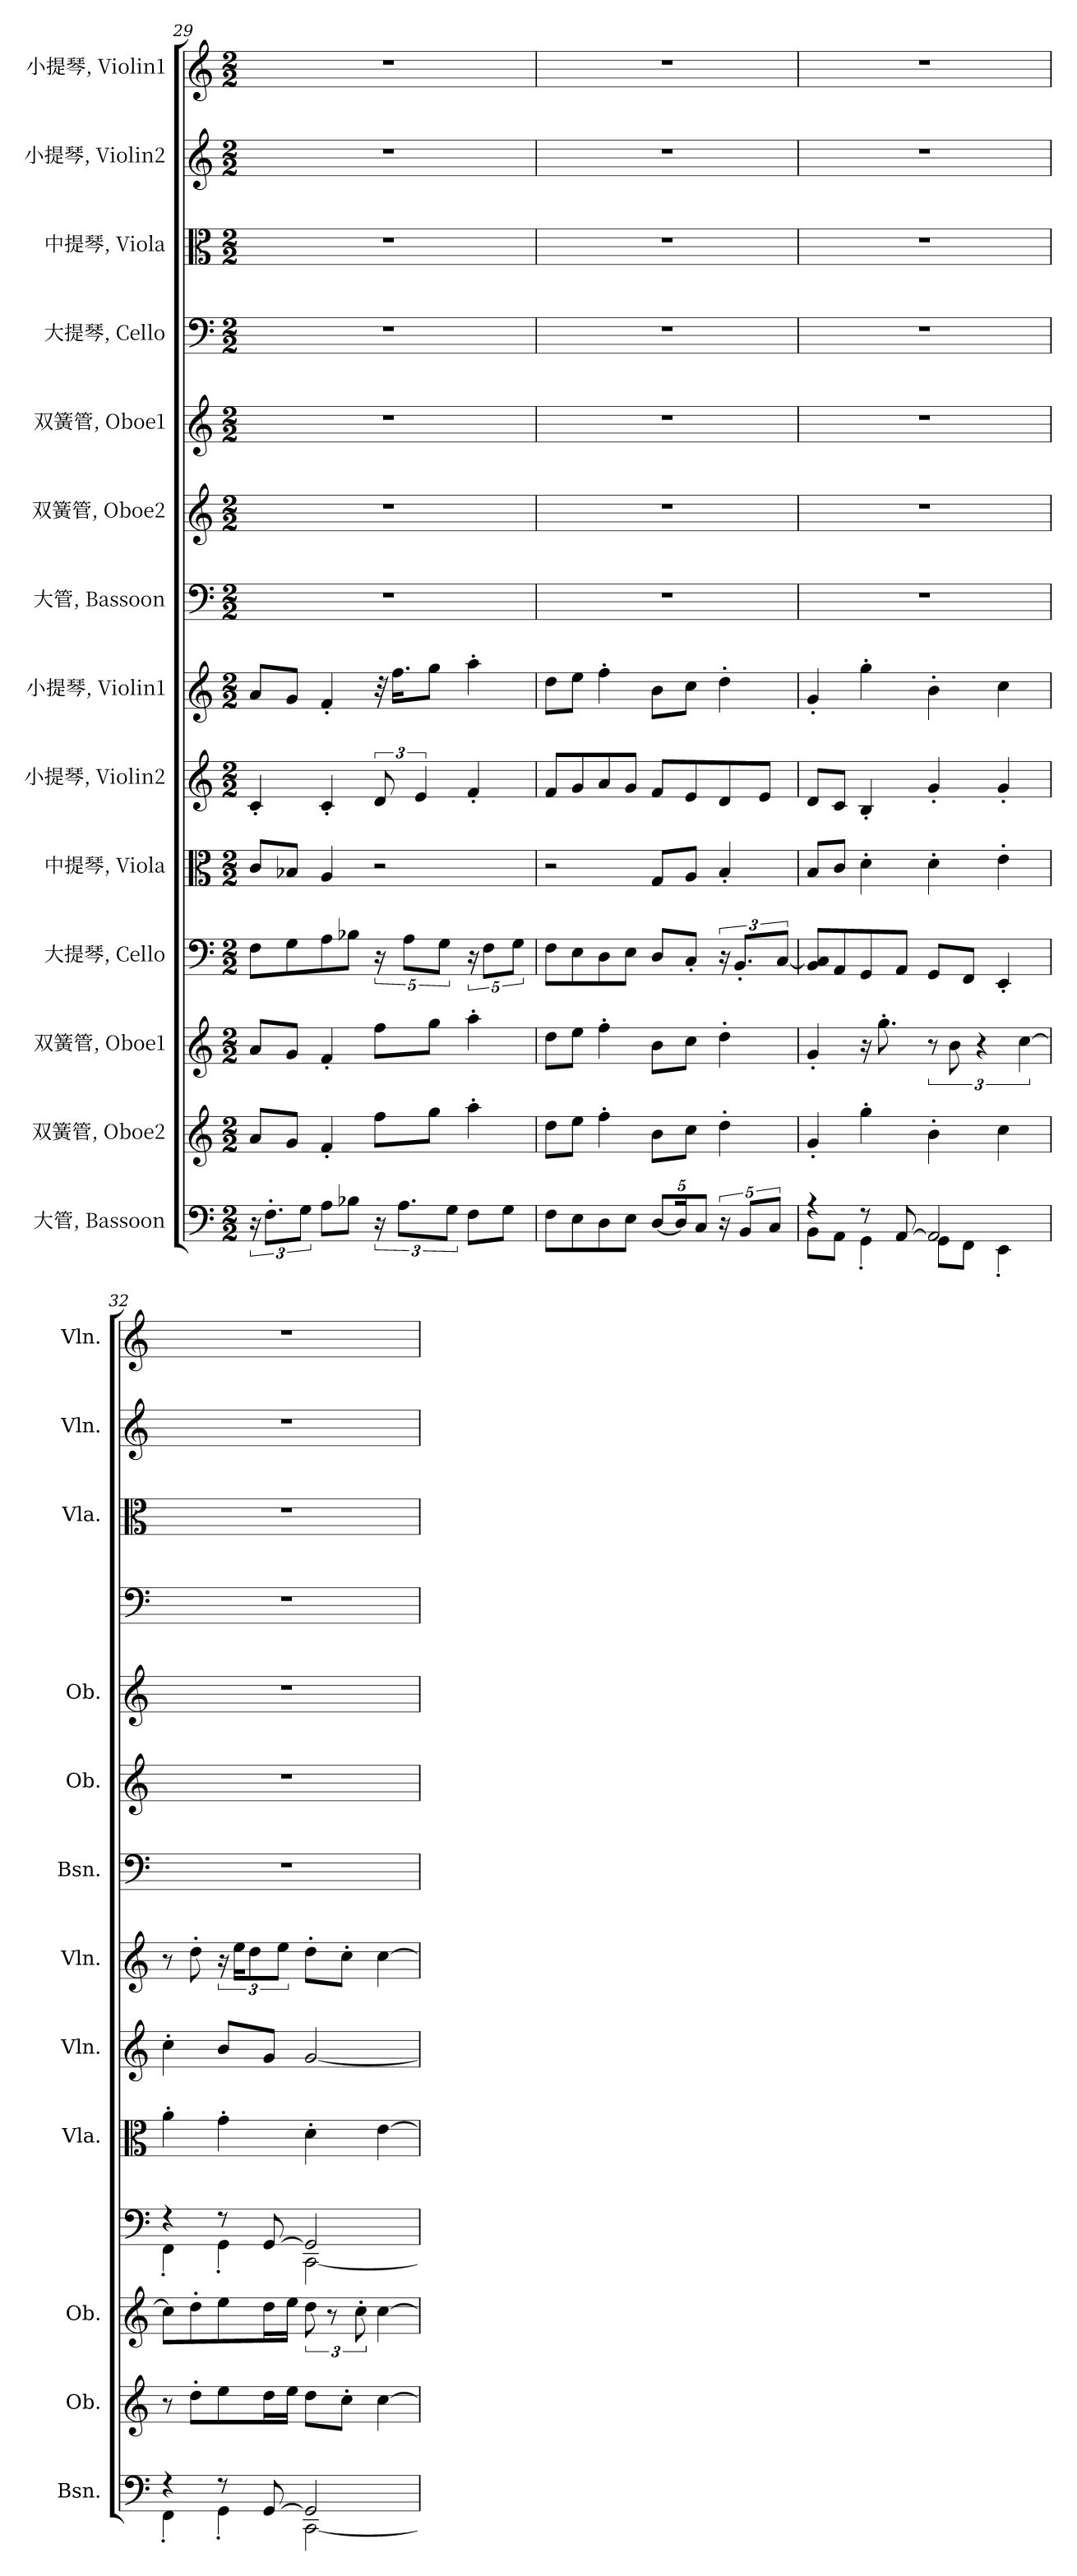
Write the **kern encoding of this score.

**kern	**kern	**kern	**kern	**kern	**kern	**kern	**kern	**kern	**kern	**kern	**kern	**kern	**kern
*part14	*part13	*part12	*part11	*part10	*part9	*part8	*part7	*part6	*part5	*part4	*part3	*part2	*part1
*staff14	*staff13	*staff12	*staff11	*staff10	*staff9	*staff8	*staff7	*staff6	*staff5	*staff4	*staff3	*staff2	*staff1
*I"大管, Bassoon	*I"双簧管, Oboe2	*I"双簧管, Oboe1	*I"大提琴, Cello	*I"中提琴, Viola	*I"小提琴, Violin2	*I"小提琴, Violin1	*I"大管, Bassoon	*I"双簧管, Oboe2	*I"双簧管, Oboe1	*I"大提琴, Cello	*I"中提琴, Viola	*I"小提琴, Violin2	*I"小提琴, Violin1
*I'Bsn.	*I'Ob.	*I'Ob.	*	*I'Vla.	*I'Vln.	*I'Vln.	*I'Bsn.	*I'Ob.	*I'Ob.	*	*I'Vla.	*I'Vln.	*I'Vln.
*clefF4	*clefG2	*clefG2	*clefF4	*clefC3	*clefG2	*clefG2	*clefF4	*clefG2	*clefG2	*clefF4	*clefC3	*clefG2	*clefG2
*k[]	*k[]	*k[]	*k[]	*k[]	*k[]	*k[]	*k[]	*k[]	*k[]	*k[]	*k[]	*k[]	*k[]
*M2/2	*M2/2	*M2/2	*M2/2	*M2/2	*M2/2	*M2/2	*M2/2	*M2/2	*M2/2	*M2/2	*M2/2	*M2/2	*M2/2
=29	=29	=29	=29	=29	=29	=29	=29	=29	=29	=29	=29	=29	=29
24r	8a/L	8a/L	8F\L	8c/L	4c'/	8a/L	1r	1r	1r	1r	1r	1r	1r
12.F'\L	.	.	.	.	.	.	.	.	.	.	.	.	.
.	8g/J	8g/J	8G\	8B-X/J	.	8g/J	.	.	.	.	.	.	.
12G\J	.	.	.	.	.	.	.	.	.	.	.	.	.
8A\L	4f'/	4f'/	8A\	4A/	4c'/	4f'/	.	.	.	.	.	.	.
8B-X\J	.	.	8B-X\J	.	.	.	.	.	.	.	.	.	.
24r	8ff\L	8ff\L	20r	2r	12d/	32r	.	.	.	.	.	.	.
.	.	.	.	.	.	16.ff\KL	.	.	.	.	.	.	.
12.A\L	.	.	.	.	.	.	.	.	.	.	.	.	.
.	.	.	10A\L	.	.	.	.	.	.	.	.	.	.
.	.	.	.	.	6e/	.	.	.	.	.	.	.	.
.	8gg\J	8gg\J	.	.	.	8gg\J	.	.	.	.	.	.	.
.	.	.	10G\J	.	.	.	.	.	.	.	.	.	.
12G\J	.	.	.	.	.	.	.	.	.	.	.	.	.
8F\L	4aa'\	4aa'\	20r	.	4f'/	4aa'\	.	.	.	.	.	.	.
.	.	.	10F\L	.	.	.	.	.	.	.	.	.	.
8G\J	.	.	.	.	.	.	.	.	.	.	.	.	.
.	.	.	10G\J	.	.	.	.	.	.	.	.	.	.
=30	=30	=30	=30	=30	=30	=30	=30	=30	=30	=30	=30	=30	=30
8F\L	8dd\L	8dd\L	8F\L	2r	8f/L	8dd\L	1r	1r	1r	1r	1r	1r	1r
8E\	8ee\J	8ee\J	8E\	.	8g/	8ee\J	.	.	.	.	.	.	.
8D\	4ff'\	4ff'\	8D\	.	8a/	4ff'\	.	.	.	.	.	.	.
8E\J	.	.	8E\J	.	8g/J	.	.	.	.	.	.	.	.
[10D/L	8b\L	8b\L	8D/L	8G/L	8f/L	8b\L	.	.	.	.	.	.	.
20D/K]	.	.	.	.	.	.	.	.	.	.	.	.	.
.	8cc\J	8cc\J	8C'/J	8A/J	8e/	8cc\J	.	.	.	.	.	.	.
10C/J	.	.	.	.	.	.	.	.	.	.	.	.	.
20r	4dd'\	4dd'\	24r	4B'/	8d/	4dd'\	.	.	.	.	.	.	.
.	.	.	12.BB'/L	.	.	.	.	.	.	.	.	.	.
10BB/L	.	.	.	.	.	.	.	.	.	.	.	.	.
.	.	.	.	.	8e/J	.	.	.	.	.	.	.	.
10C/J	.	.	.	.	.	.	.	.	.	.	.	.	.
.	.	.	[12C/J	.	.	.	.	.	.	.	.	.	.
!!LO:PB:g=z
=31	=31	=31	=31	=31	=31	=31	=31	=31	=31	=31	=31	=31	=31
*^	*	*	*	*	*	*	*	*	*	*	*	*	*
4r	8BB\L	4g'/	4g'/	8BB/ 8C/]L	8B/L	8d/L	4g'/	1r	1r	1r	1r	1r	1r	1r
.	8AA\J	.	.	8AA/	8c/J	8c/J	.	.	.	.	.	.	.	.
8r	4GG'\	4gg'\	16r	8GG/	4d'\	4B'/	4gg'\	.	.	.	.	.	.	.
.	.	.	8.gg'\	.	.	.	.	.	.	.	.	.	.	.
[8AA/	.	.	.	8AA/J	.	.	.	.	.	.	.	.	.	.
2AA/]	8GG\L	4b'\	12r	8GG/L	4d'\	4g'/	4b'\	.	.	.	.	.	.	.
.	.	.	12b\	.	.	.	.	.	.	.	.	.	.	.
.	8FF\J	.	.	8FF/J	.	.	.	.	.	.	.	.	.	.
.	.	.	6r	.	.	.	.	.	.	.	.	.	.	.
.	4EE'\	4cc\	.	4EE'/	4e'\	4g'/	4cc\	.	.	.	.	.	.	.
.	.	.	[6cc\	.	.	.	.	.	.	.	.	.	.	.
=32	=32	=32	=32	=32	=32	=32	=32	=32	=32	=32	=32	=32	=32	=32
*	*	*	*	*^	*	*	*	*	*	*	*	*	*	*
4r	4FF'\	8r	8cc\L]	4r	4FF'\	4a'\	4cc'\	8r	1r	1r	1r	1r	1r	1r	1r
.	.	8dd'\L	8dd'\	.	.	.	.	8dd'\	.	.	.	.	.	.	.
8r	4GG'\	8ee\	8ee\	8r	4GG'\	4g'\	8b/L	24r	.	.	.	.	.	.	.
.	.	.	.	.	.	.	.	24ee\KL	.	.	.	.	.	.	.
.	.	.	.	.	.	.	.	12dd\	.	.	.	.	.	.	.
[8GG/	.	16dd\L	16dd\L	[8GG/	.	.	8g/J	.	.	.	.	.	.	.	.
.	.	.	.	.	.	.	.	12ee\J	.	.	.	.	.	.	.
.	.	16ee\JJ	16ee\JJ	.	.	.	.	.	.	.	.	.	.	.	.
2GG/]	[2CC\	8dd\L	12dd\	2GG/]	[2CC\	4d'\	[2g/	8dd'\L	.	.	.	.	.	.	.
.	.	.	12r	.	.	.	.	.	.	.	.	.	.	.	.
.	.	8cc'\J	.	.	.	.	.	8cc'\J	.	.	.	.	.	.	.
.	.	.	12cc'\	.	.	.	.	.	.	.	.	.	.	.	.
.	.	[4cc\	[4cc\	.	.	[4e\	.	[4cc\	.	.	.	.	.	.	.
*v	*v	*	*	*v	*v	*	*	*	*	*	*	*	*	*	*
=	=	=	=	=	=	=	=	=	=	=	=	=	=
*-	*-	*-	*-	*-	*-	*-	*-	*-	*-	*-	*-	*-	*-
